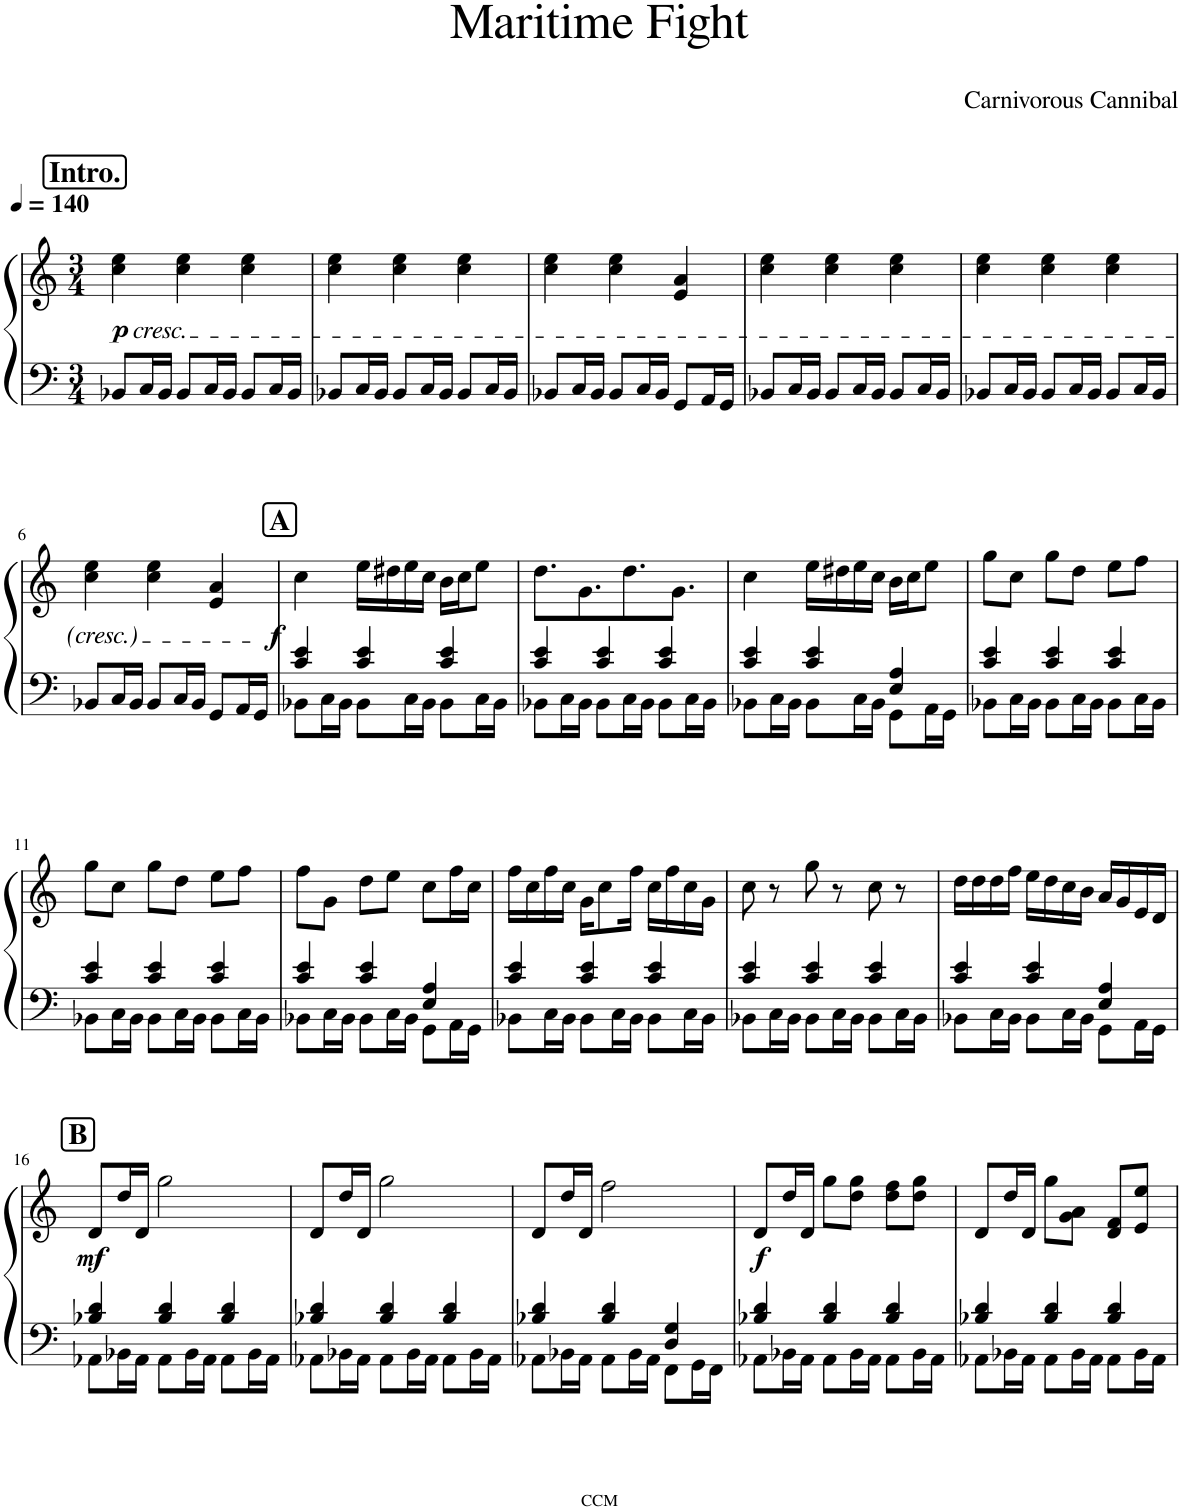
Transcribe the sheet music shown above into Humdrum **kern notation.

**kern	**kern	**dynam
*part1	*part1	*part1
*staff2	*staff1	*staff1/2
*I"Piano	*	*
*I'Pno.	*	*
*clefF4	*clefG2	*
*k[]	*k[]	*
*M3/4	*M3/4	*
*MM140	*MM140	*
!!LO:REH:place=s1:a:B:cj:fs=14:t=Intro.
=1	=1	=1
!	!LO:TX:b:i:t=cresc.	!
!	!	!LO:DY:b
8BB-X/L	4cc\ 4ee\	p
16C/L	.	.
16BB-/JJ	.	.
8BB-/L	4cc\ 4ee\	.
16C/L	.	.
16BB-/JJ	.	.
8BB-/L	4cc\ 4ee\	.
16C/L	.	.
16BB-/JJ	.	.
=2	=2	=2
8BB-X/L	4cc\ 4ee\	.
16C/L	.	.
16BB-/JJ	.	.
8BB-/L	4cc\ 4ee\	.
16C/L	.	.
16BB-/JJ	.	.
8BB-/L	4cc\ 4ee\	.
16C/L	.	.
16BB-/JJ	.	.
=3	=3	=3
8BB-X/L	4cc\ 4ee\	.
16C/L	.	.
16BB-/JJ	.	.
8BB-/L	4cc\ 4ee\	.
16C/L	.	.
16BB-/JJ	.	.
8GG/L	4e/ 4a/	.
16AA/L	.	.
16GG/JJ	.	.
=4	=4	=4
8BB-X/L	4cc\ 4ee\	.
16C/L	.	.
16BB-/JJ	.	.
8BB-/L	4cc\ 4ee\	.
16C/L	.	.
16BB-/JJ	.	.
8BB-/L	4cc\ 4ee\	.
16C/L	.	.
16BB-/JJ	.	.
=5	=5	=5
8BB-X/L	4cc\ 4ee\	.
16C/L	.	.
16BB-/JJ	.	.
8BB-/L	4cc\ 4ee\	.
16C/L	.	.
16BB-/JJ	.	.
8BB-/L	4cc\ 4ee\	.
16C/L	.	.
16BB-/JJ	.	.
!!LO:LB:g=z
=6	=6	=6
8BB-X/L	4cc\ 4ee\	.
16C/L	.	.
16BB-/JJ	.	.
8BB-/L	4cc\ 4ee\	.
16C/L	.	.
16BB-/JJ	.	.
!	!	!LO:DY:b
8GG/L	4e/ 4a/	f
16AA/L	.	.
16GG/JJ	.	.
!!LO:REH:place=s1:a:B:cj:fs=14:t=A
=7	=7	=7
*^	*	*
4c/ 4e/	8BB-X\L	4cc\	.
.	16C\L	.	.
.	16BB-\JJ	.	.
4c/ 4e/	8BB-\L	16ee\LL	.
.	.	16dd#X\	.
.	16C\L	16ee\	.
.	16BB-\JJ	16cc\JJ	.
4c/ 4e/	8BB-\L	16b\LL	.
.	.	16cc\J	.
.	16C\L	8ee\J	.
.	16BB-\JJ	.	.
=8	=8	=8	=8
4c/ 4e/	8BB-X\L	8.dd\L	.
.	16C\L	.	.
.	16BB-\JJ	8.g\	.
4c/ 4e/	8BB-\L	.	.
.	16C\L	8.dd\	.
.	16BB-\JJ	.	.
4c/ 4e/	8BB-\L	.	.
.	.	8.g\J	.
.	16C\L	.	.
.	16BB-\JJ	.	.
=9	=9	=9	=9
4c/ 4e/	8BB-X\L	4cc\	.
.	16C\L	.	.
.	16BB-\JJ	.	.
4c/ 4e/	8BB-\L	16ee\LL	.
.	.	16dd#X\	.
.	16C\L	16ee\	.
.	16BB-\JJ	16cc\JJ	.
4E/ 4A/	8GG\L	16b\LL	.
.	.	16cc\J	.
.	16AA\L	8ee\J	.
.	16GG\JJ	.	.
=10	=10	=10	=10
4c/ 4e/	8BB-X\L	8gg\L	.
.	16C\L	8cc\J	.
.	16BB-\JJ	.	.
4c/ 4e/	8BB-\L	8gg\L	.
.	16C\L	8dd\J	.
.	16BB-\JJ	.	.
4c/ 4e/	8BB-\L	8ee\L	.
.	16C\L	8ff\J	.
.	16BB-\JJ	.	.
!!LO:LB:g=z
=11	=11	=11	=11
4c/ 4e/	8BB-X\L	8gg\L	.
.	16C\L	8cc\J	.
.	16BB-\JJ	.	.
4c/ 4e/	8BB-\L	8gg\L	.
.	16C\L	8dd\J	.
.	16BB-\JJ	.	.
4c/ 4e/	8BB-\L	8ee\L	.
.	16C\L	8ff\J	.
.	16BB-\JJ	.	.
=12	=12	=12	=12
4c/ 4e/	8BB-X\L	8ff\L	.
.	16C\L	8g\J	.
.	16BB-\JJ	.	.
4c/ 4e/	8BB-\L	8dd\L	.
.	16C\L	8ee\J	.
.	16BB-\JJ	.	.
4E/ 4A/	8GG\L	8cc\L	.
.	16AA\L	16ff\L	.
.	16GG\JJ	16cc\JJ	.
=13	=13	=13	=13
4c/ 4e/	8BB-X\L	16ff\LL	.
.	.	16cc\	.
.	16C\L	16ff\	.
.	16BB-\JJ	16cc\JJ	.
4c/ 4e/	8BB-\L	16g\KL	.
.	.	8cc\	.
.	16C\L	.	.
.	16BB-\JJ	16ff\Jk	.
4c/ 4e/	8BB-\L	16cc\LL	.
.	.	16ff\	.
.	16C\L	16cc\	.
.	16BB-\JJ	16g\JJ	.
=14	=14	=14	=14
4c/ 4e/	8BB-X\L	8cc\	.
.	16C\L	8r	.
.	16BB-\JJ	.	.
4c/ 4e/	8BB-\L	8gg\	.
.	16C\L	8r	.
.	16BB-\JJ	.	.
4c/ 4e/	8BB-\L	8cc\	.
.	16C\L	8r	.
.	16BB-\JJ	.	.
=15	=15	=15	=15
4c/ 4e/	8BB-X\L	16dd\LL	.
.	.	16dd\	.
.	16C\L	16dd\	.
.	16BB-\JJ	16ff\JJ	.
4c/ 4e/	8BB-\L	16ee\LL	.
.	.	16dd\	.
.	16C\L	16cc\	.
.	16BB-\JJ	16b\JJ	.
4E/ 4A/	8GG\L	16a/LL	.
.	.	16g/	.
.	16AA\L	16e/	.
.	16GG\JJ	16d/JJ	.
!!LO:LB:g=z
!!LO:REH:place=s1:a:B:cj:fs=14:t=B
=16	=16	=16	=16
!	!	!	!LO:DY:b
4B-X/ 4d/	8AA-X\L	8d/L	mf
.	16BB-X\L	16dd/L	.
.	16AA-\JJ	16d/JJ	.
4B-/ 4d/	8AA-\L	2gg\	.
.	16BB-\L	.	.
.	16AA-\JJ	.	.
4B-/ 4d/	8AA-\L	.	.
.	16BB-\L	.	.
.	16AA-\JJ	.	.
=17	=17	=17	=17
4B-X/ 4d/	8AA-X\L	8d/L	.
.	16BB-X\L	16dd/L	.
.	16AA-\JJ	16d/JJ	.
4B-/ 4d/	8AA-\L	2gg\	.
.	16BB-\L	.	.
.	16AA-\JJ	.	.
4B-/ 4d/	8AA-\L	.	.
.	16BB-\L	.	.
.	16AA-\JJ	.	.
=18	=18	=18	=18
4B-X/ 4d/	8AA-X\L	8d/L	.
.	16BB-X\L	16dd/L	.
.	16AA-\JJ	16d/JJ	.
4B-/ 4d/	8AA-\L	2ff\	.
.	16BB-\L	.	.
.	16AA-\JJ	.	.
4D/ 4G/	8FF\L	.	.
.	16GG\L	.	.
.	16FF\JJ	.	.
=19	=19	=19	=19
!	!	!	!LO:DY:b
4B-X/ 4d/	8AA-X\L	8d/L	f
.	16BB-X\L	16dd/L	.
.	16AA-\JJ	16d/JJ	.
4B-/ 4d/	8AA-\L	8gg\L	.
.	16BB-\L	8dd\ 8gg\J	.
.	16AA-\JJ	.	.
4B-/ 4d/	8AA-\L	8dd\ 8ff\L	.
.	16BB-\L	8dd\ 8gg\J	.
.	16AA-\JJ	.	.
=20	=20	=20	=20
4B-X/ 4d/	8AA-X\L	8d/L	.
.	16BB-X\L	16dd/L	.
.	16AA-\JJ	16d/JJ	.
4B-/ 4d/	8AA-\L	8gg\L	.
.	16BB-\L	8g\ 8a\J	.
.	16AA-\JJ	.	.
4B-/ 4d/	8AA-\L	8d/ 8f/L	.
.	16BB-\L	8e/ 8ee/J	.
.	16AA-\JJ	.	.
*v	*v	*	*
=	=	=
*-	*-	*-
